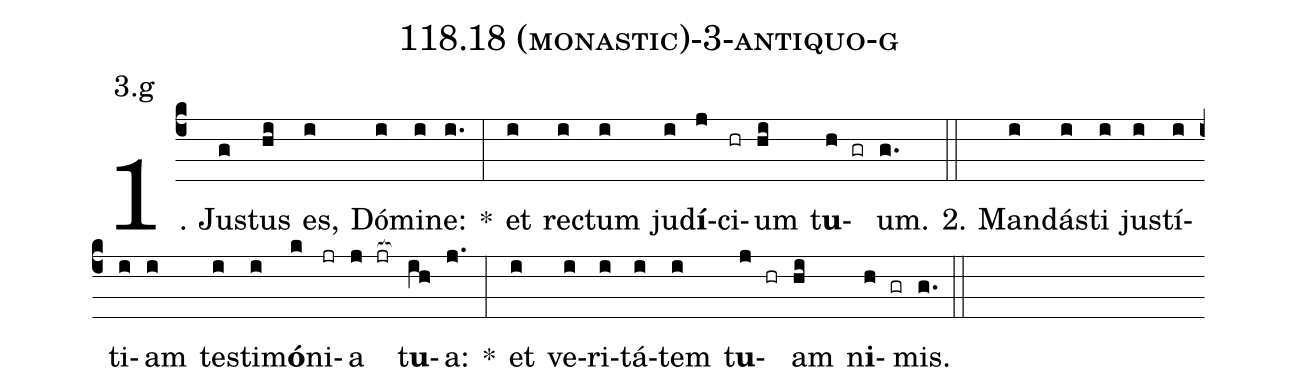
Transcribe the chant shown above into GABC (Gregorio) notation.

name: 118.18 (monastic)-3-antiquo-g;
annotation: 3.g;
%%
(c4)1. Jus(g)tus(hi) es,(i) Dó(i)mi(i)ne:(i.) *(:) et(i) rec(i)tum(i) ju(i)d<b>í</b>(j)ci(hr)um(hi) t<b>u</b>(h gr)um.(g.) (::)
2. Man(i)dás(i)ti(i) jus(i)tí(i)ti(i)am(i) tes(i)ti(i)m<b>ó</b>(k)ni(jr)a(j jr[ocb:1{]) t<b>u</b>(ih[ocb:0}])a:(j.) *(:) et(i) ve(i)ri(i)tá(i)tem(i) t<b>u</b>(j hr)am(hi) n<b>i</b>(h gr)mis.(g.) (::)
